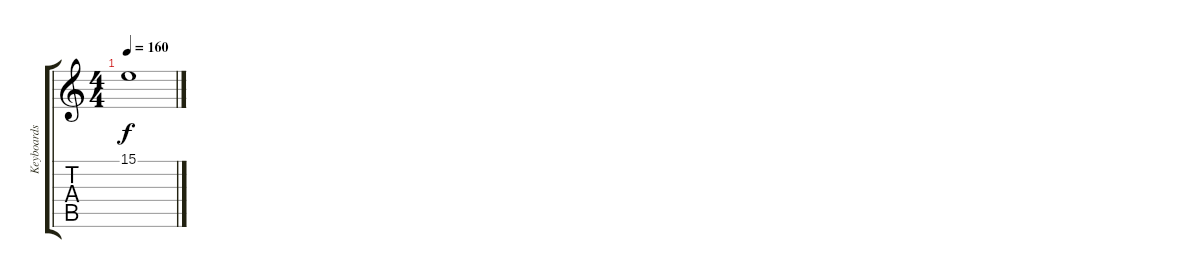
\track ("Keyboards" "Keyboards") {instrument stringensemble1}
\staff {score tabs}
\tuning (Db4 Ab3 E3 B2 Gb2 Db2) {hide}
\ts (4 4)
\tempo 160
\clef g2
\ks c
15.1{t}.1{dy f}
